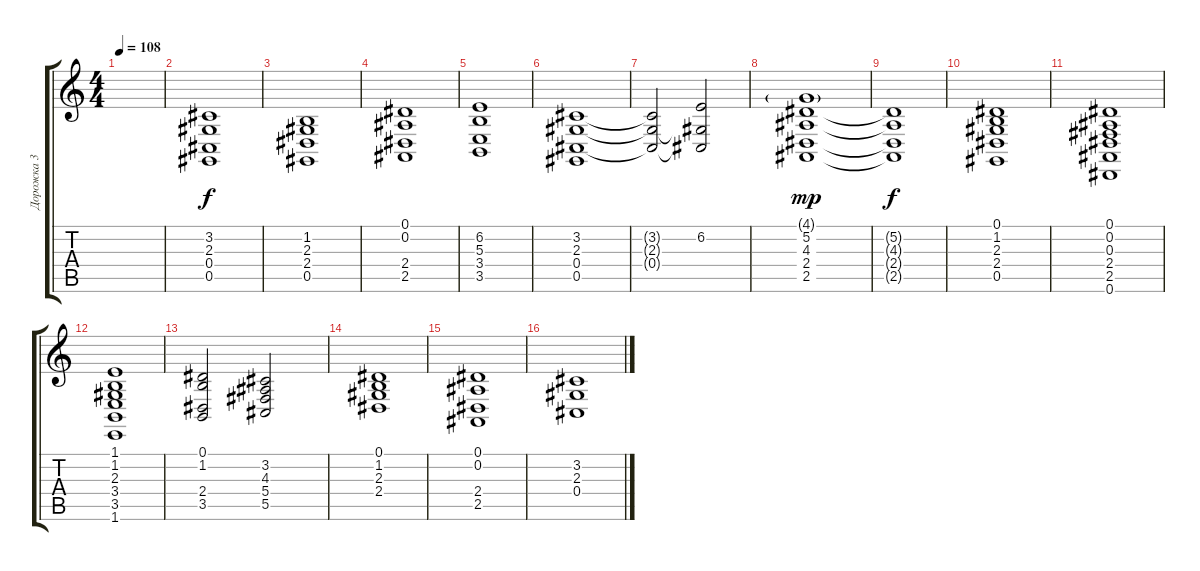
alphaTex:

\track ("Дорожка 3" "Дорожка 3") {instrument synthstrings2}
\staff {score tabs}
\tuning (Eb4 Bb3 Gb3 Db3 Ab2 Eb2) {hide}
\ts (4 4)
\tempo 108
\clef g2
\ks c
|
(3.2 2.3 0.4 0.5).1 |
(1.2 2.3 2.4 0.5).1 |
(0.1 0.2 2.4 2.5).1 |
(6.2 5.3 3.4 3.5).1 |
(3.2 2.3 0.4 0.5).1 |
(3.2{t} 2.3{t} 0.4{t}).2 (6.2 2.3{t} 0.4{t}).2 |
(4.1{g} 5.2 4.3 2.4 2.5).1{dy mp} |
(5.2{t} 4.3{t} 2.4{t} 2.5{t}).1{dy f} |
(0.1 1.2 2.3 2.4 0.5).1 |
(0.1 0.2 0.3 2.4 2.5 0.6).1 |
(1.1 1.2 2.3 3.4 3.5 1.6).1 |
(0.1 1.2 2.4 3.5).2 (3.2 4.3 5.4 5.5).2 |
(0.1 1.2 2.3 2.4).1 |
(0.1 0.2 2.4 2.5).1 |
(3.2 2.3 0.4).1
